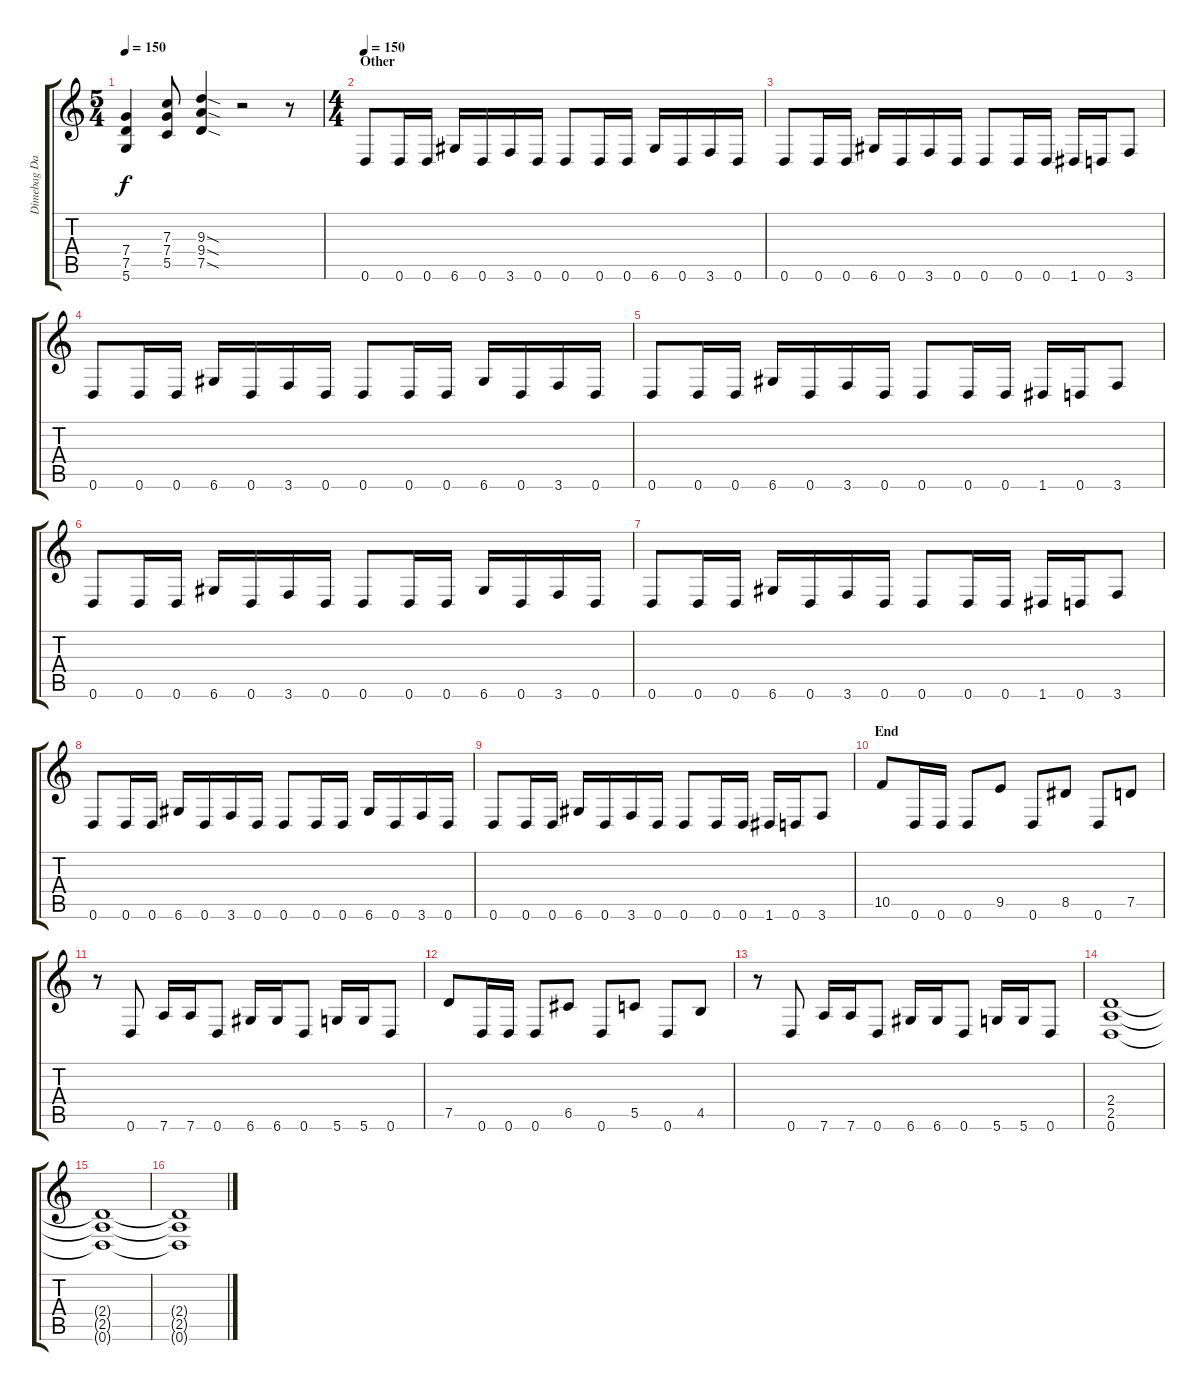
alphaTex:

\track ("Dimebag Darrell # 2" "Dimebag Da") {instrument distortionguitar}
\staff {score tabs}
\tuning (D4 A3 F3 C3 G2 D2) {hide}
\ts (5 4)
\tempo 150
\clef g2
\ks c
(7.4 7.5 5.6).4{dy f} (7.3 7.4 5.5).8 (9.3{sod} 9.4{sod} 7.5{sod}).4 r.2 r.8 |
\ts (4 4)
\section ("" "Other")
\tempo 150
0.6.8 0.6.16 0.6.16 6.6.16 0.6.16 3.6.16 0.6.16 0.6.8 0.6.16 0.6.16 6.6.16 0.6.16 3.6.16 0.6.16 |
0.6.8 0.6.16 0.6.16 6.6.16 0.6.16 3.6.16 0.6.16 0.6.8 0.6.16 0.6.16 1.6.16 0.6.16 3.6.8 |
0.6.8 0.6.16 0.6.16 6.6.16 0.6.16 3.6.16 0.6.16 0.6.8 0.6.16 0.6.16 6.6.16 0.6.16 3.6.16 0.6.16 |
0.6.8 0.6.16 0.6.16 6.6.16 0.6.16 3.6.16 0.6.16 0.6.8 0.6.16 0.6.16 1.6.16 0.6.16 3.6.8 |
0.6.8 0.6.16 0.6.16 6.6.16 0.6.16 3.6.16 0.6.16 0.6.8 0.6.16 0.6.16 6.6.16 0.6.16 3.6.16 0.6.16 |
0.6.8 0.6.16 0.6.16 6.6.16 0.6.16 3.6.16 0.6.16 0.6.8 0.6.16 0.6.16 1.6.16 0.6.16 3.6.8 |
0.6.8 0.6.16 0.6.16 6.6.16 0.6.16 3.6.16 0.6.16 0.6.8 0.6.16 0.6.16 6.6.16 0.6.16 3.6.16 0.6.16 |
0.6.8 0.6.16 0.6.16 6.6.16 0.6.16 3.6.16 0.6.16 0.6.8 0.6.16 0.6.16 1.6.16 0.6.16 3.6.8 |
\section ("" "End")
10.5.8 0.6.16 0.6.16 0.6.8 9.5.8 0.6.8 8.5.8 0.6.8 7.5.8 |
r.8 0.6.8 7.6.16 7.6.16 0.6.8 6.6.16 6.6.16 0.6.8 5.6.16 5.6.16 0.6.8 |
7.5.8 0.6.16 0.6.16 0.6.8 6.5.8 0.6.8 5.5.8 0.6.8 4.5.8 |
r.8 0.6.8 7.6.16 7.6.16 0.6.8 6.6.16 6.6.16 0.6.8 5.6.16 5.6.16 0.6.8 |
(2.4 2.5 0.6).1 |
(2.4{t} 2.5{t} 0.6{t}).1{volume 8} |
(2.4{t} 2.5{t} 0.6{t}).1{volume 2}
